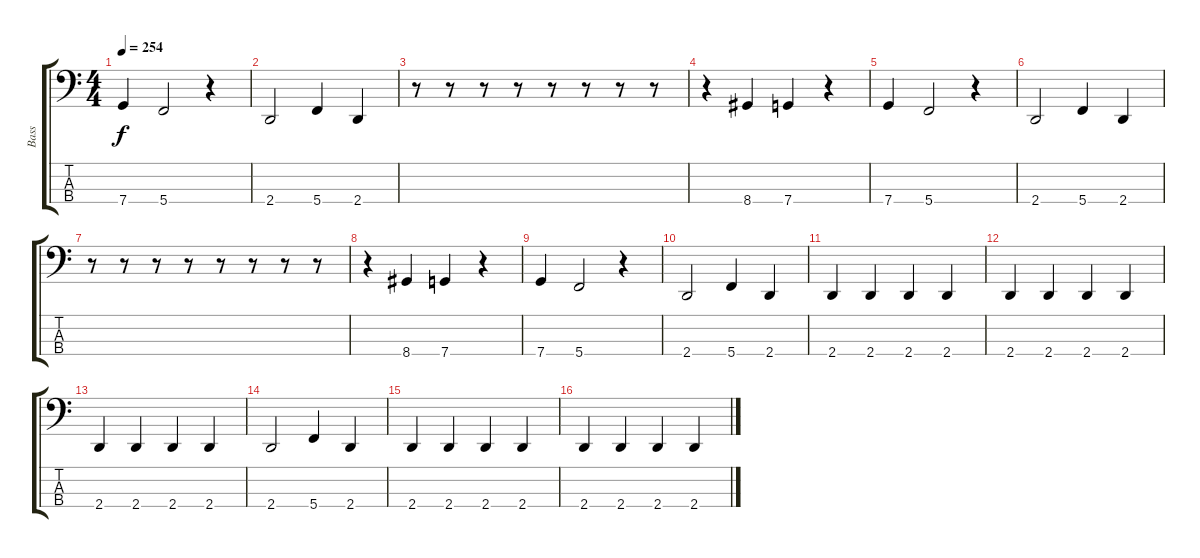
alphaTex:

\track ("Bass" "Bass") {instrument electricbassfinger}
\staff {score tabs}
\tuning (F2 C2 G1 C1) {hide}
\ts (4 4)
\tempo 254
\clef f4
\ks c
7.4.4{dy f} 5.4.2 r.4 |
2.4.2 5.4.4 2.4.4 |
r.8 r.8 r.8 r.8 r.8 r.8 r.8 r.8 |
r.4 8.4.4 7.4.4 r.4 |
7.4.4 5.4.2 r.4 |
2.4.2 5.4.4 2.4.4 |
r.8 r.8 r.8 r.8 r.8 r.8 r.8 r.8 |
r.4 8.4.4 7.4.4 r.4 |
7.4.4 5.4.2 r.4 |
2.4.2 5.4.4 2.4.4 |
2.4.4 2.4.4 2.4.4 2.4.4 |
2.4.4 2.4.4 2.4.4 2.4.4 |
2.4.4 2.4.4 2.4.4 2.4.4 |
2.4.2 5.4.4 2.4.4 |
2.4.4 2.4.4 2.4.4 2.4.4 |
2.4.4 2.4.4 2.4.4 2.4.4
